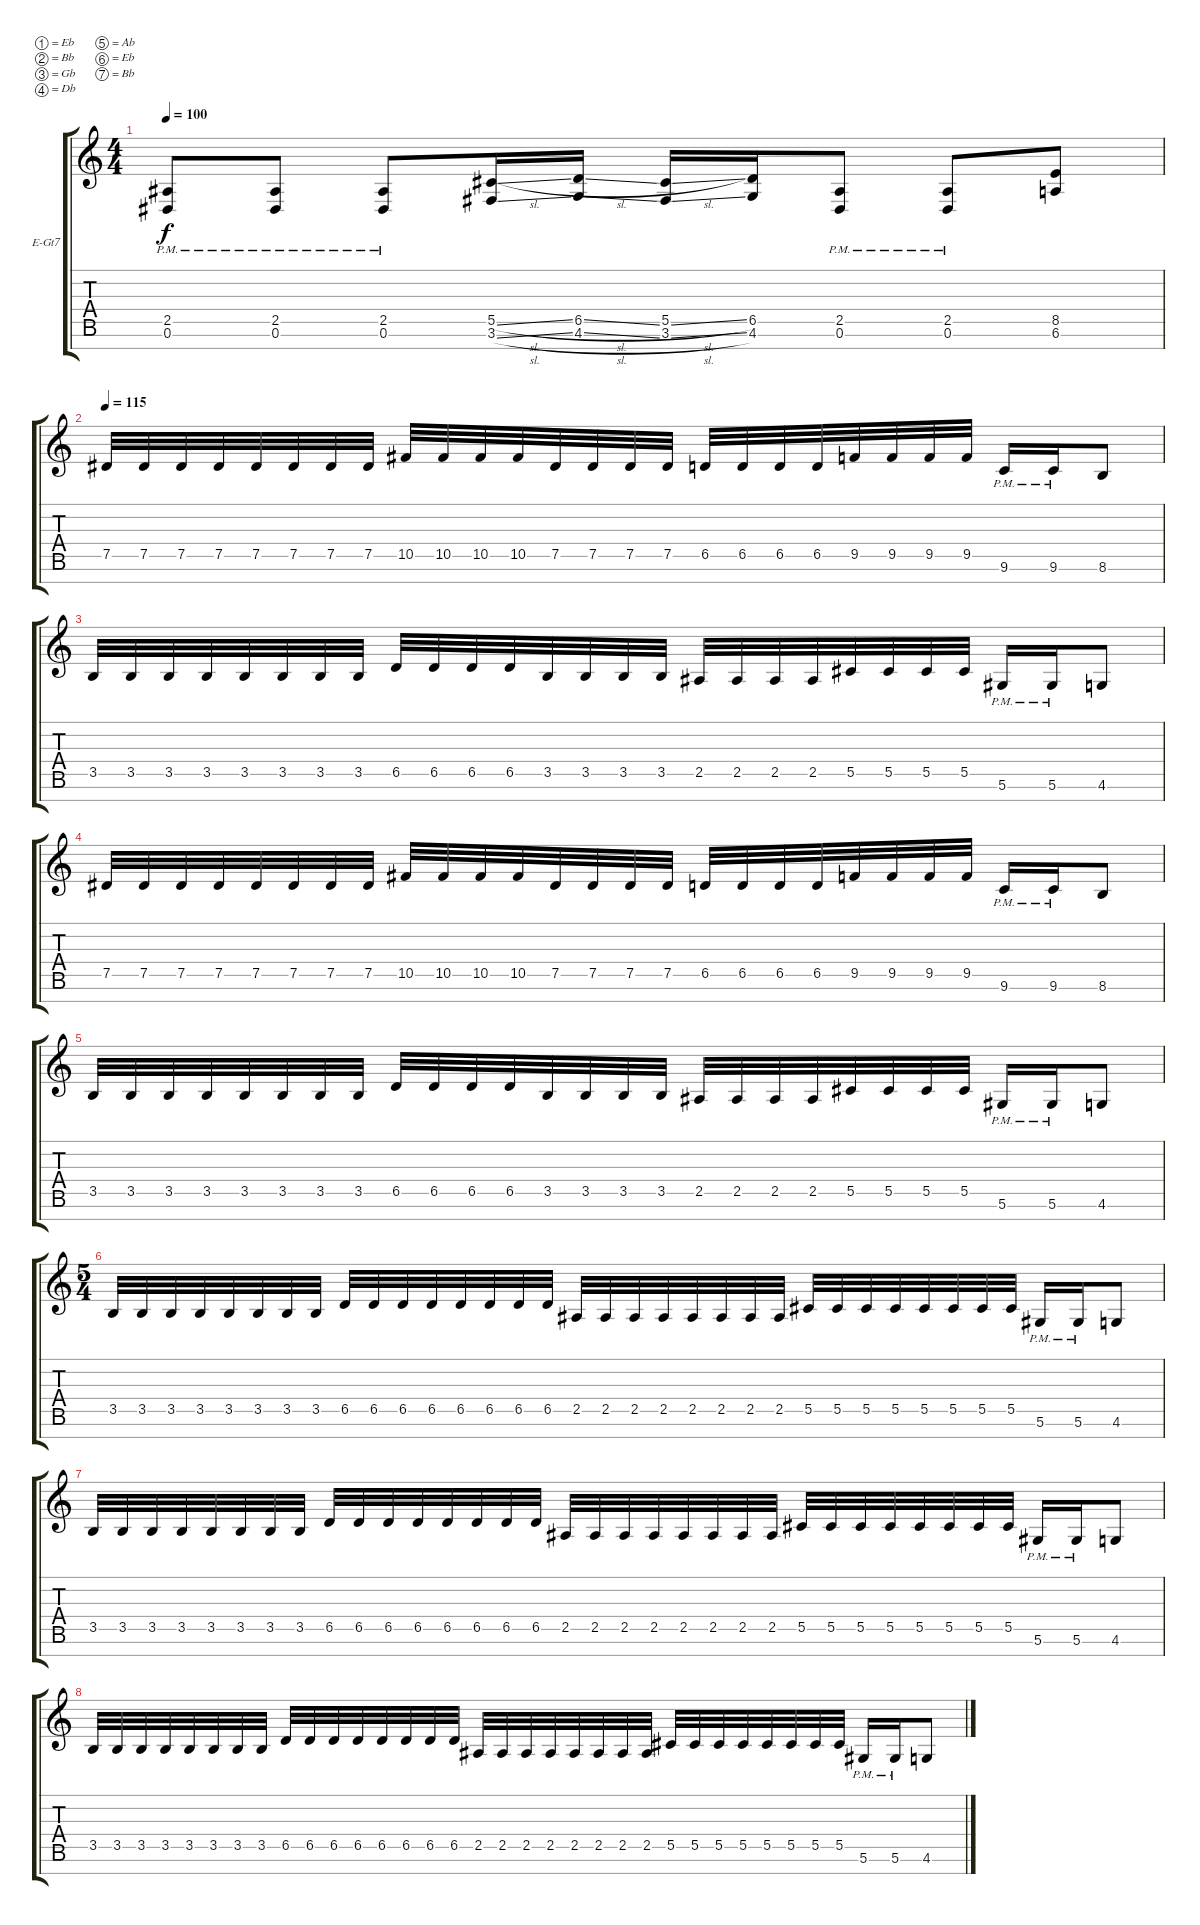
\bracketExtendMode groupsimilarinstruments
\firstSystemTrackNameOrientation horizontal
\otherSystemsTrackNameOrientation horizontal
\track ("Jack Owen" "E-Gt7") {instrument distortionguitar}
\staff {score tabs}
\tuning (Eb4 Bb3 Gb3 Db3 Ab2 Eb2 Bb1)
\ts (4 4)
\tempo 100
\clef g2
\scale
0.333333
\ks c
(0.6{pm} 2.5{pm}).8{dy f} (0.6{pm} 2.5{pm}).8 (0.6{pm} 2.5{pm}).8 (3.6{sl} 5.5{sl}).16 (4.6{sl} 6.5{sl}).16 (3.6{sl} 5.5{sl}).16 (4.6 6.5).16 (0.6{pm} 2.5{pm}).8 (0.6{pm} 2.5{pm}).8 (6.6 8.5).8 |
\tempo 115
\scale
0.333333 7.5.32 7.5.32 7.5.32 7.5.32 7.5.32 7.5.32 7.5.32 7.5.32 10.5.32 10.5.32 10.5.32 10.5.32 7.5.32 7.5.32 7.5.32 7.5.32 6.5.32 6.5.32 6.5.32 6.5.32 9.5.32 9.5.32 9.5.32 9.5.32 9.6{pm}.16 9.6{pm}.16 8.6.8 |
\scale
0.333333 3.5.32 3.5.32 3.5.32 3.5.32 3.5.32 3.5.32 3.5.32 3.5.32 6.5.32 6.5.32 6.5.32 6.5.32 3.5.32 3.5.32 3.5.32 3.5.32 2.5.32 2.5.32 2.5.32 2.5.32 5.5.32 5.5.32 5.5.32 5.5.32 5.6{pm}.16 5.6{pm}.16 4.6.8 |
\scale
0.333333 7.5.32 7.5.32 7.5.32 7.5.32 7.5.32 7.5.32 7.5.32 7.5.32 10.5.32 10.5.32 10.5.32 10.5.32 7.5.32 7.5.32 7.5.32 7.5.32 6.5.32 6.5.32 6.5.32 6.5.32 9.5.32 9.5.32 9.5.32 9.5.32 9.6{pm}.16 9.6{pm}.16 8.6.8 |
\scale
0.333333 3.5.32 3.5.32 3.5.32 3.5.32 3.5.32 3.5.32 3.5.32 3.5.32 6.5.32 6.5.32 6.5.32 6.5.32 3.5.32 3.5.32 3.5.32 3.5.32 2.5.32 2.5.32 2.5.32 2.5.32 5.5.32 5.5.32 5.5.32 5.5.32 5.6{pm}.16 5.6{pm}.16 4.6.8 |
\ts (5 4)
\scale
0.333333 3.5.32 3.5.32 3.5.32 3.5.32 3.5.32 3.5.32 3.5.32 3.5.32 6.5.32 6.5.32 6.5.32 6.5.32 6.5.32 6.5.32 6.5.32 6.5.32 2.5.32 2.5.32 2.5.32 2.5.32 2.5.32 2.5.32 2.5.32 2.5.32 5.5.32 5.5.32 5.5.32 5.5.32 5.5.32 5.5.32 5.5.32 5.5.32 5.6{pm}.16 5.6{pm}.16 4.6.8 |
\scale
0.333333 3.5.32 3.5.32 3.5.32 3.5.32 3.5.32 3.5.32 3.5.32 3.5.32 6.5.32 6.5.32 6.5.32 6.5.32 6.5.32 6.5.32 6.5.32 6.5.32 2.5.32 2.5.32 2.5.32 2.5.32 2.5.32 2.5.32 2.5.32 2.5.32 5.5.32 5.5.32 5.5.32 5.5.32 5.5.32 5.5.32 5.5.32 5.5.32 5.6{pm}.16 5.6{pm}.16 4.6.8 |
\scale
0.333333 3.5.32 3.5.32 3.5.32 3.5.32 3.5.32 3.5.32 3.5.32 3.5.32 6.5.32 6.5.32 6.5.32 6.5.32 6.5.32 6.5.32 6.5.32 6.5.32 2.5.32 2.5.32 2.5.32 2.5.32 2.5.32 2.5.32 2.5.32 2.5.32 5.5.32 5.5.32 5.5.32 5.5.32 5.5.32 5.5.32 5.5.32 5.5.32 5.6{pm}.16 5.6{pm}.16 4.6.8
